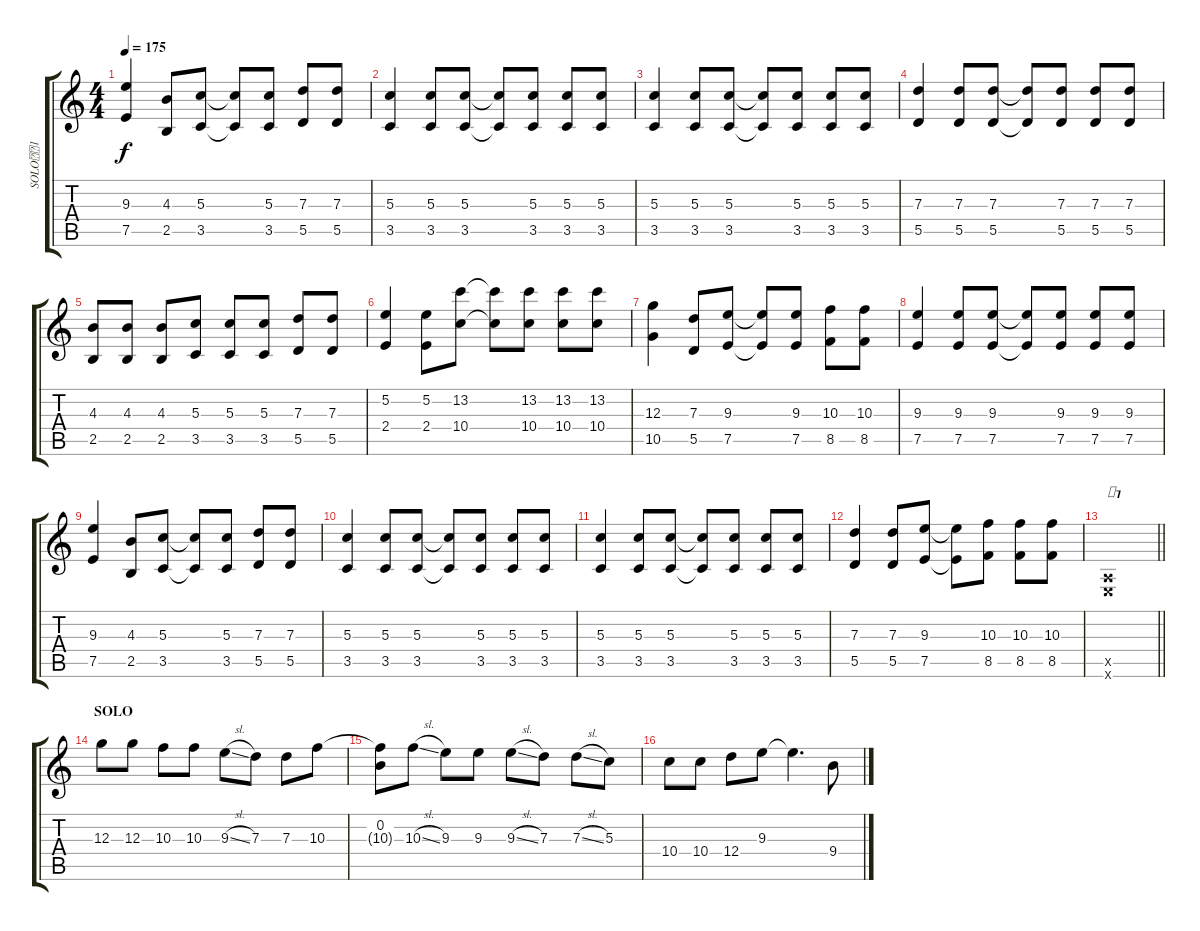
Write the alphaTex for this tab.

\track ("SOLO1" "SOLO1") {instrument distortionguitar}
\staff {score tabs}
\tuning (E4 B3 G3 D3 A2 E2) {hide}
\ts (4 4)
\tempo 175
\clef g2
\ks c
(9.3 7.5).4{dy f} (4.3 2.5).8 (5.3 3.5).8 (5.3{t} 3.5{t}).8 (5.3 3.5).8 (7.3 5.5).8 (7.3 5.5).8 |
(5.3 3.5).4 (5.3 3.5).8 (5.3 3.5).8 (5.3{t} 3.5{t}).8 (5.3 3.5).8 (5.3 3.5).8 (5.3 3.5).8 |
(5.3 3.5).4 (5.3 3.5).8 (5.3 3.5).8 (5.3{t} 3.5{t}).8 (5.3 3.5).8 (5.3 3.5).8 (5.3 3.5).8 |
(7.3 5.5).4 (7.3 5.5).8 (7.3 5.5).8 (7.3{t} 5.5{t}).8 (7.3 5.5).8 (7.3 5.5).8 (7.3 5.5).8 |
(4.3 2.5).8 (4.3 2.5).8 (4.3 2.5).8 (5.3 3.5).8 (5.3 3.5).8 (5.3 3.5).8 (7.3 5.5).8 (7.3 5.5).8 |
(5.2 2.4).4 (5.2 2.4).8 (13.2 10.4).8 (13.2{t} 10.4{t}).8 (13.2 10.4).8 (13.2 10.4).8 (13.2 10.4).8 |
(12.3 10.5).4 (7.3 5.5).8 (9.3 7.5).8 (9.3{t} 7.5{t}).8 (9.3 7.5).8 (10.3 8.5).8 (10.3 8.5).8 |
(9.3 7.5).4 (9.3 7.5).8 (9.3 7.5).8 (9.3{t} 7.5{t}).8 (9.3 7.5).8 (9.3 7.5).8 (9.3 7.5).8 |
(9.3 7.5).4 (4.3 2.5).8 (5.3 3.5).8 (5.3{t} 3.5{t}).8 (5.3 3.5).8 (7.3 5.5).8 (7.3 5.5).8 |
(5.3 3.5).4 (5.3 3.5).8 (5.3 3.5).8 (5.3{t} 3.5{t}).8 (5.3 3.5).8 (5.3 3.5).8 (5.3 3.5).8 |
(5.3 3.5).4 (5.3 3.5).8 (5.3 3.5).8 (5.3{t} 3.5{t}).8 (5.3 3.5).8 (5.3 3.5).8 (5.3 3.5).8 |
(7.3 5.5).4 (7.3 5.5).8 (9.3 7.5).8 (9.3{t} 7.5{t}).8 (10.3 8.5).8 (10.3 8.5).8 (10.3 8.5).8 |
\barLineRight lightlight
(0.5{x} 0.6{x}).1{txt "┒"} |
\section ("" "SOLO")
12.3.8 12.3.8 10.3.8 10.3.8 9.3{sl}.8 7.3.8 7.3.8 10.3.8 |
(0.2 10.3{t}).8 10.3{sl}.8 9.3.8 9.3.8 9.3{sl}.8 7.3.8 7.3{sl}.8 5.3.8 |
10.4.8 10.4.8 12.4.8 9.3.8 9.3{t}.4{d} 9.4.8
